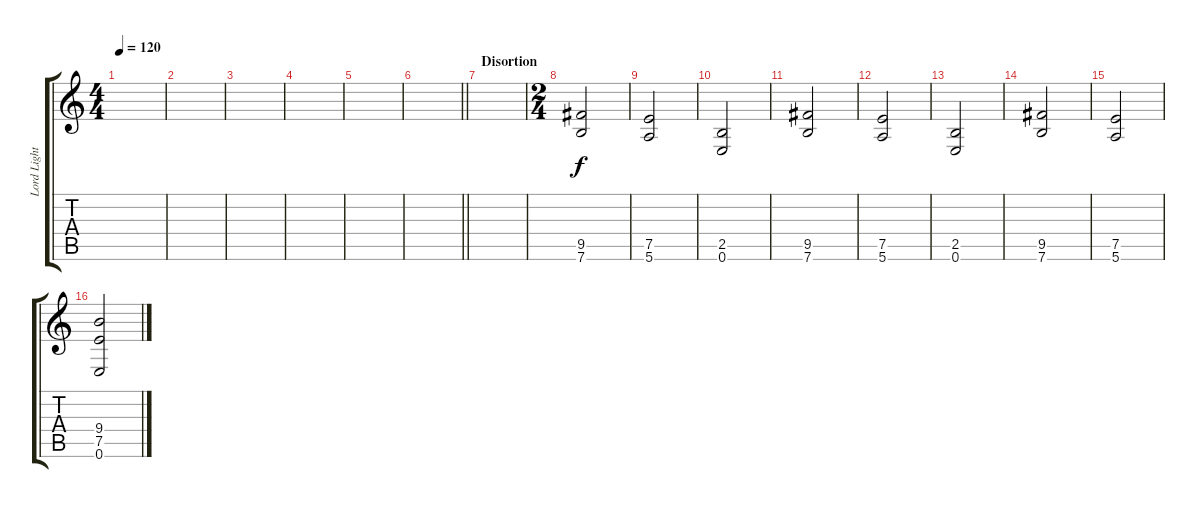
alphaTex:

\track ("Lord Lightbringer" "Lord Light") {instrument distortionguitar}
\staff {score tabs}
\tuning (E4 B3 G3 D3 A2 E2) {hide}
\ts (4 4)
\tempo 120
\clef g2
\ks c
|
|
|
|
|
\barLineRight lightlight
|
\section ("" "Disortion")
|
\ts (2 4)
(9.5 7.6).2 |
(7.5 5.6).2 |
(2.5 0.6).2 |
(9.5 7.6).2 |
(7.5 5.6).2 |
(2.5 0.6).2 |
(9.5 7.6).2 |
(7.5 5.6).2 |
(9.4 7.5 0.6).2
